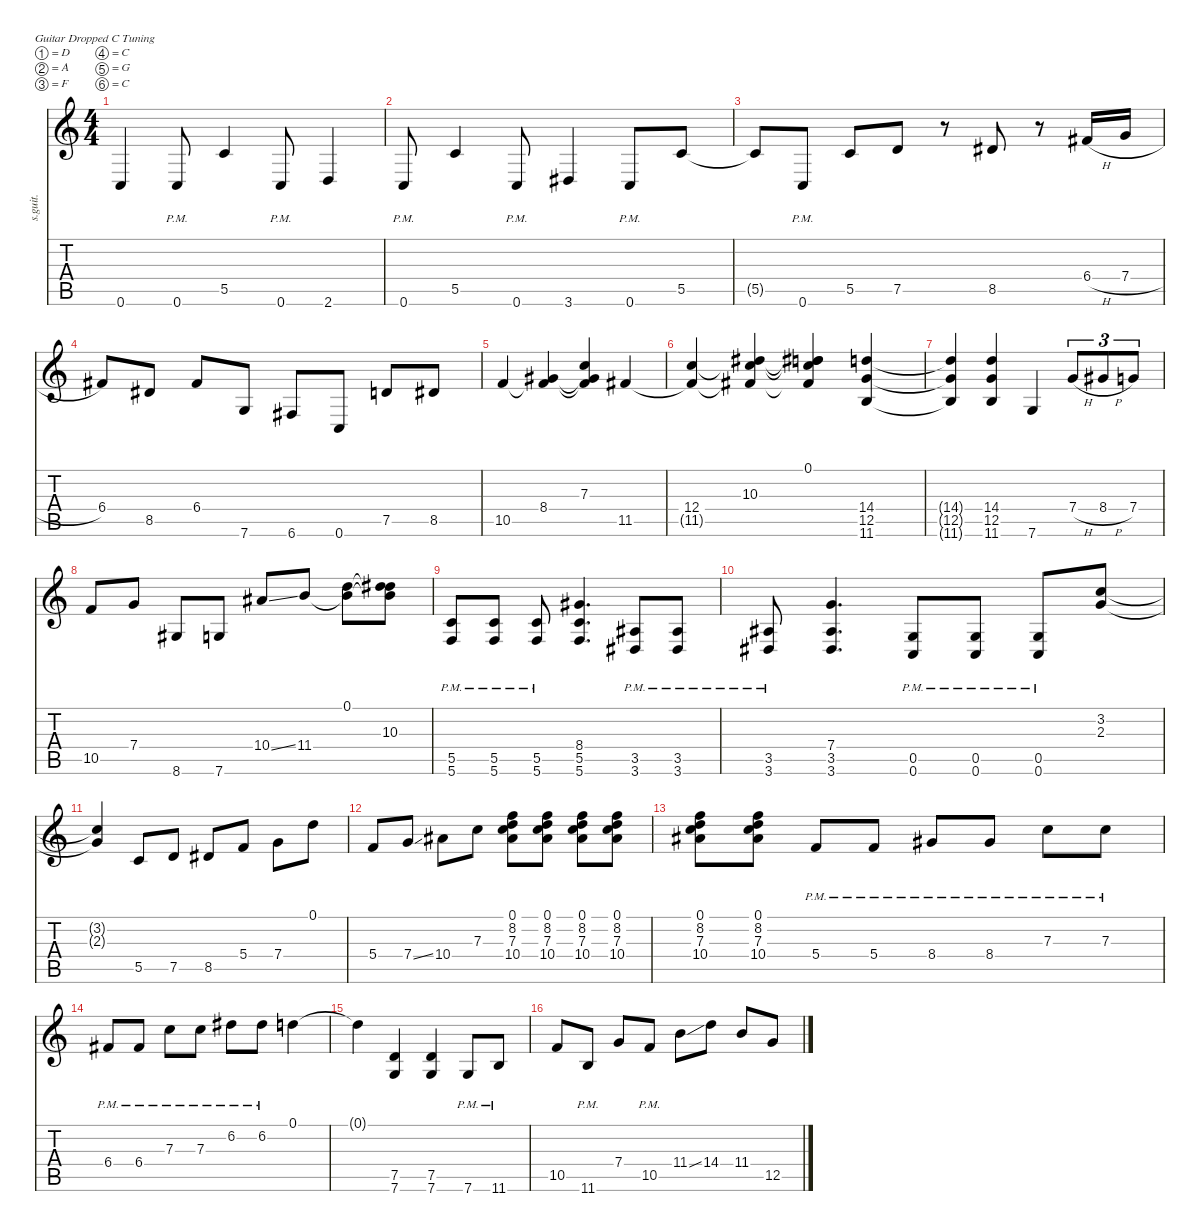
\defaultSystemsLayout 4
\hideDynamics
\bracketExtendMode nobrackets
\track ("Jake Bowen" "s.guit.") {instrument distortionguitar}
\staff {score tabs}
\tuning (D4 A3 F3 C3 G2 C2)
\ts (4 4)
\tempo (213 hide)
\clef g2
\ks c
0.6.4{lyrics (0 "") lyrics (1 "") lyrics (2 "") lyrics (3 "") lyrics (4 "") dy mf} 0.6{pm}.8{lyrics (0 "") lyrics (1 "") lyrics (2 "") lyrics (3 "") lyrics (4 "")} 5.5.4{lyrics (0 "") lyrics (1 "") lyrics (2 "") lyrics (3 "") lyrics (4 "")} 0.6{pm}.8{lyrics (0 "") lyrics (1 "") lyrics (2 "") lyrics (3 "") lyrics (4 "")} 2.6.4{lyrics (0 "") lyrics (1 "") lyrics (2 "") lyrics (3 "") lyrics (4 "")} |
0.6{pm}.8{lyrics (0 "") lyrics (1 "") lyrics (2 "") lyrics (3 "") lyrics (4 "")} 5.5.4{lyrics (0 "") lyrics (1 "") lyrics (2 "") lyrics (3 "") lyrics (4 "")} 0.6{pm}.8{lyrics (0 "") lyrics (1 "") lyrics (2 "") lyrics (3 "") lyrics (4 "")} 3.6{acc #}.4{lyrics (0 "") lyrics (1 "") lyrics (2 "") lyrics (3 "") lyrics (4 "")} 0.6{pm}.8{lyrics (0 "") lyrics (1 "") lyrics (2 "") lyrics (3 "") lyrics (4 "")} 5.5.8{lyrics (0 "") lyrics (1 "") lyrics (2 "") lyrics (3 "") lyrics (4 "")} |
5.5{t}.8{lyrics (0 "") lyrics (1 "") lyrics (2 "") lyrics (3 "") lyrics (4 "")} 0.6{pm}.8{lyrics (0 "") lyrics (1 "") lyrics (2 "") lyrics (3 "") lyrics (4 "")} 5.5.8{lyrics (0 "") lyrics (1 "") lyrics (2 "") lyrics (3 "") lyrics (4 "")} 7.5.8{lyrics (0 "") lyrics (1 "") lyrics (2 "") lyrics (3 "") lyrics (4 "")} r.8 8.5{acc #}.8{lyrics (0 "") lyrics (1 "") lyrics (2 "") lyrics (3 "") lyrics (4 "")} r.8 6.4{h acc #}.16{lyrics (0 "") lyrics (1 "") lyrics (2 "") lyrics (3 "") lyrics (4 "")} 7.4{h}.16{lyrics (0 "") lyrics (1 "") lyrics (2 "") lyrics (3 "") lyrics (4 "")} |
6.4{acc #}.8{lyrics (0 "") lyrics (1 "") lyrics (2 "") lyrics (3 "") lyrics (4 "")} 8.5{acc #}.8{lyrics (0 "") lyrics (1 "") lyrics (2 "") lyrics (3 "") lyrics (4 "")} 6.4{acc #}.8{lyrics (0 "") lyrics (1 "") lyrics (2 "") lyrics (3 "") lyrics (4 "")} 7.6.8{lyrics (0 "") lyrics (1 "") lyrics (2 "") lyrics (3 "") lyrics (4 "")} 6.6{acc #}.8{lyrics (0 "") lyrics (1 "") lyrics (2 "") lyrics (3 "") lyrics (4 "")} 0.6.8{lyrics (0 "") lyrics (1 "") lyrics (2 "") lyrics (3 "") lyrics (4 "")} 7.5.8{lyrics (0 "") lyrics (1 "") lyrics (2 "") lyrics (3 "") lyrics (4 "")} 8.5{acc #}.8{lyrics (0 "") lyrics (1 "") lyrics (2 "") lyrics (3 "") lyrics (4 "")} |
10.5.4{lyrics (0 "") lyrics (1 "") lyrics (2 "") lyrics (3 "") lyrics (4 "")} (8.4{acc #} 10.5{t}).4{lyrics (0 "") lyrics (1 "") lyrics (2 "") lyrics (3 "") lyrics (4 "")} (7.3 8.4{t acc #} 10.5{t}).4{lyrics (0 "") lyrics (1 "") lyrics (2 "") lyrics (3 "") lyrics (4 "")} 11.5{acc #}.4{lyrics (0 "") lyrics (1 "") lyrics (2 "") lyrics (3 "") lyrics (4 "")} |
(12.4 11.5{t acc #}).4{lyrics (0 "") lyrics (1 "") lyrics (2 "") lyrics (3 "") lyrics (4 "")} (10.3{acc #} 12.4{t} 11.5{t acc #}).4{lyrics (0 "") lyrics (1 "") lyrics (2 "") lyrics (3 "") lyrics (4 "")} (0.1 10.3{t acc #} 12.4{t} 11.5{t acc #}).4{lyrics (0 "") lyrics (1 "") lyrics (2 "") lyrics (3 "") lyrics (4 "")} (14.4 12.5 11.6).4{lyrics (0 "") lyrics (1 "") lyrics (2 "") lyrics (3 "") lyrics (4 "")} |
(14.4{t} 12.5{t} 11.6{t}).4{lyrics (0 "") lyrics (1 "") lyrics (2 "") lyrics (3 "") lyrics (4 "")} (14.4 12.5 11.6).4{lyrics (0 "") lyrics (1 "") lyrics (2 "") lyrics (3 "") lyrics (4 "")} 7.6.4{lyrics (0 "") lyrics (1 "") lyrics (2 "") lyrics (3 "") lyrics (4 "")} 7.4{h}.8{tu (3 2) lyrics (0 "") lyrics (1 "") lyrics (2 "") lyrics (3 "") lyrics (4 "")} 8.4{h acc #}.8{tu (3 2) lyrics (0 "") lyrics (1 "") lyrics (2 "") lyrics (3 "") lyrics (4 "")} 7.4.8{tu (3 2) lyrics (0 "") lyrics (1 "") lyrics (2 "") lyrics (3 "") lyrics (4 "")} |
10.5.8{lyrics (0 "") lyrics (1 "") lyrics (2 "") lyrics (3 "") lyrics (4 "")} 7.4.8{lyrics (0 "") lyrics (1 "") lyrics (2 "") lyrics (3 "") lyrics (4 "")} 8.6{acc #}.8{lyrics (0 "") lyrics (1 "") lyrics (2 "") lyrics (3 "") lyrics (4 "")} 7.6.8{lyrics (0 "") lyrics (1 "") lyrics (2 "") lyrics (3 "") lyrics (4 "")} 10.4{ss acc #}.8{lyrics (0 "") lyrics (1 "") lyrics (2 "") lyrics (3 "") lyrics (4 "")} 11.4.8{lyrics (0 "") lyrics (1 "") lyrics (2 "") lyrics (3 "") lyrics (4 "")} (0.1 11.4{t}).8{lyrics (0 "") lyrics (1 "") lyrics (2 "") lyrics (3 "") lyrics (4 "")} (0.1{t} 10.3{acc #} 11.4{t}).8{lyrics (0 "") lyrics (1 "") lyrics (2 "") lyrics (3 "") lyrics (4 "")} |
(5.5{pm} 5.6{pm}).8{lyrics (0 "") lyrics (1 "") lyrics (2 "") lyrics (3 "") lyrics (4 "")} (5.5{pm} 5.6{pm}).8{lyrics (0 "") lyrics (1 "") lyrics (2 "") lyrics (3 "") lyrics (4 "")} (5.5{pm} 5.6{pm}).8{lyrics (0 "") lyrics (1 "") lyrics (2 "") lyrics (3 "") lyrics (4 "")} (8.4{acc #} 5.5 5.6).4{d lyrics (0 "") lyrics (1 "") lyrics (2 "") lyrics (3 "") lyrics (4 "")} (3.5{pm acc #} 3.6{pm acc #}).8{lyrics (0 "") lyrics (1 "") lyrics (2 "") lyrics (3 "") lyrics (4 "")} (3.5{pm acc #} 3.6{pm acc #}).8{lyrics (0 "") lyrics (1 "") lyrics (2 "") lyrics (3 "") lyrics (4 "")} |
(3.5{pm acc #} 3.6{pm acc #}).8{lyrics (0 "") lyrics (1 "") lyrics (2 "") lyrics (3 "") lyrics (4 "")} (7.4 3.5{acc #} 3.6{acc #}).4{d lyrics (0 "") lyrics (1 "") lyrics (2 "") lyrics (3 "") lyrics (4 "")} (0.5{pm} 0.6{pm}).8{lyrics (0 "") lyrics (1 "") lyrics (2 "") lyrics (3 "") lyrics (4 "")} (0.5{pm} 0.6{pm}).8{lyrics (0 "") lyrics (1 "") lyrics (2 "") lyrics (3 "") lyrics (4 "")} (0.5{pm} 0.6{pm}).8{lyrics (0 "") lyrics (1 "") lyrics (2 "") lyrics (3 "") lyrics (4 "")} (3.2 2.3).8{lyrics (0 "") lyrics (1 "") lyrics (2 "") lyrics (3 "") lyrics (4 "")} |
(3.2{t} 2.3{t}).4{lyrics (0 "") lyrics (1 "") lyrics (2 "") lyrics (3 "") lyrics (4 "")} 5.5.8{lyrics (0 "") lyrics (1 "") lyrics (2 "") lyrics (3 "") lyrics (4 "")} 7.5.8{lyrics (0 "") lyrics (1 "") lyrics (2 "") lyrics (3 "") lyrics (4 "")} 8.5{acc #}.8{lyrics (0 "") lyrics (1 "") lyrics (2 "") lyrics (3 "") lyrics (4 "")} 5.4.8{lyrics (0 "") lyrics (1 "") lyrics (2 "") lyrics (3 "") lyrics (4 "")} 7.4.8{lyrics (0 "") lyrics (1 "") lyrics (2 "") lyrics (3 "") lyrics (4 "")} 0.1.8{lyrics (0 "") lyrics (1 "") lyrics (2 "") lyrics (3 "") lyrics (4 "")} |
5.4.8{lyrics (0 "") lyrics (1 "") lyrics (2 "") lyrics (3 "") lyrics (4 "")} 7.4{ss}.8{lyrics (0 "") lyrics (1 "") lyrics (2 "") lyrics (3 "") lyrics (4 "") dy f} 10.4{acc #}.8{lyrics (0 "") lyrics (1 "") lyrics (2 "") lyrics (3 "") lyrics (4 "") dy mf} 7.3.8{lyrics (0 "") lyrics (1 "") lyrics (2 "") lyrics (3 "") lyrics (4 "")} (0.1 8.2 7.3 10.4{acc #}).8{lyrics (0 "") lyrics (1 "") lyrics (2 "") lyrics (3 "") lyrics (4 "")} (0.1 8.2 7.3 10.4{acc #}).8{lyrics (0 "") lyrics (1 "") lyrics (2 "") lyrics (3 "") lyrics (4 "")} (0.1 8.2 7.3 10.4{acc #}).8{lyrics (0 "") lyrics (1 "") lyrics (2 "") lyrics (3 "") lyrics (4 "")} (0.1 8.2 7.3 10.4{acc #}).8{lyrics (0 "") lyrics (1 "") lyrics (2 "") lyrics (3 "") lyrics (4 "")} |
(0.1 8.2 7.3 10.4{acc #}).8{lyrics (0 "") lyrics (1 "") lyrics (2 "") lyrics (3 "") lyrics (4 "")} (0.1 8.2 7.3 10.4{acc #}).8{lyrics (0 "") lyrics (1 "") lyrics (2 "") lyrics (3 "") lyrics (4 "")} 5.4{pm}.8{lyrics (0 "") lyrics (1 "") lyrics (2 "") lyrics (3 "") lyrics (4 "")} 5.4{pm}.8{lyrics (0 "") lyrics (1 "") lyrics (2 "") lyrics (3 "") lyrics (4 "")} 8.4{pm acc #}.8{lyrics (0 "") lyrics (1 "") lyrics (2 "") lyrics (3 "") lyrics (4 "")} 8.4{pm acc #}.8{lyrics (0 "") lyrics (1 "") lyrics (2 "") lyrics (3 "") lyrics (4 "")} 7.3{pm}.8{lyrics (0 "") lyrics (1 "") lyrics (2 "") lyrics (3 "") lyrics (4 "")} 7.3{pm}.8{lyrics (0 "") lyrics (1 "") lyrics (2 "") lyrics (3 "") lyrics (4 "")} |
6.4{pm acc #}.8{lyrics (0 "") lyrics (1 "") lyrics (2 "") lyrics (3 "") lyrics (4 "")} 6.4{pm acc #}.8{lyrics (0 "") lyrics (1 "") lyrics (2 "") lyrics (3 "") lyrics (4 "")} 7.3{pm}.8{lyrics (0 "") lyrics (1 "") lyrics (2 "") lyrics (3 "") lyrics (4 "")} 7.3{pm}.8{lyrics (0 "") lyrics (1 "") lyrics (2 "") lyrics (3 "") lyrics (4 "")} 6.2{pm acc #}.8{lyrics (0 "") lyrics (1 "") lyrics (2 "") lyrics (3 "") lyrics (4 "")} 6.2{pm acc #}.8{lyrics (0 "") lyrics (1 "") lyrics (2 "") lyrics (3 "") lyrics (4 "")} 0.1.4{lyrics (0 "") lyrics (1 "") lyrics (2 "") lyrics (3 "") lyrics (4 "")} |
0.1{t}.4{lyrics (0 "") lyrics (1 "") lyrics (2 "") lyrics (3 "") lyrics (4 "")} (7.5 7.6).4{lyrics (0 "") lyrics (1 "") lyrics (2 "") lyrics (3 "") lyrics (4 "")} (7.5 7.6).4{lyrics (0 "") lyrics (1 "") lyrics (2 "") lyrics (3 "") lyrics (4 "")} 7.6{pm}.8{lyrics (0 "") lyrics (1 "") lyrics (2 "") lyrics (3 "") lyrics (4 "")} 11.6{pm}.8{lyrics (0 "") lyrics (1 "") lyrics (2 "") lyrics (3 "") lyrics (4 "")} |
10.5.8{lyrics (0 "") lyrics (1 "") lyrics (2 "") lyrics (3 "") lyrics (4 "")} 11.6{pm}.8{lyrics (0 "") lyrics (1 "") lyrics (2 "") lyrics (3 "") lyrics (4 "")} 7.4.8{lyrics (0 "") lyrics (1 "") lyrics (2 "") lyrics (3 "") lyrics (4 "")} 10.5{pm}.8{lyrics (0 "") lyrics (1 "") lyrics (2 "") lyrics (3 "") lyrics (4 "")} 11.4{ss}.8{lyrics (0 "") lyrics (1 "") lyrics (2 "") lyrics (3 "") lyrics (4 "")} 14.4.8{lyrics (0 "") lyrics (1 "") lyrics (2 "") lyrics (3 "") lyrics (4 "")} 11.4.8{lyrics (0 "") lyrics (1 "") lyrics (2 "") lyrics (3 "") lyrics (4 "")} 12.5.8{lyrics (0 "") lyrics (1 "") lyrics (2 "") lyrics (3 "") lyrics (4 "")}
